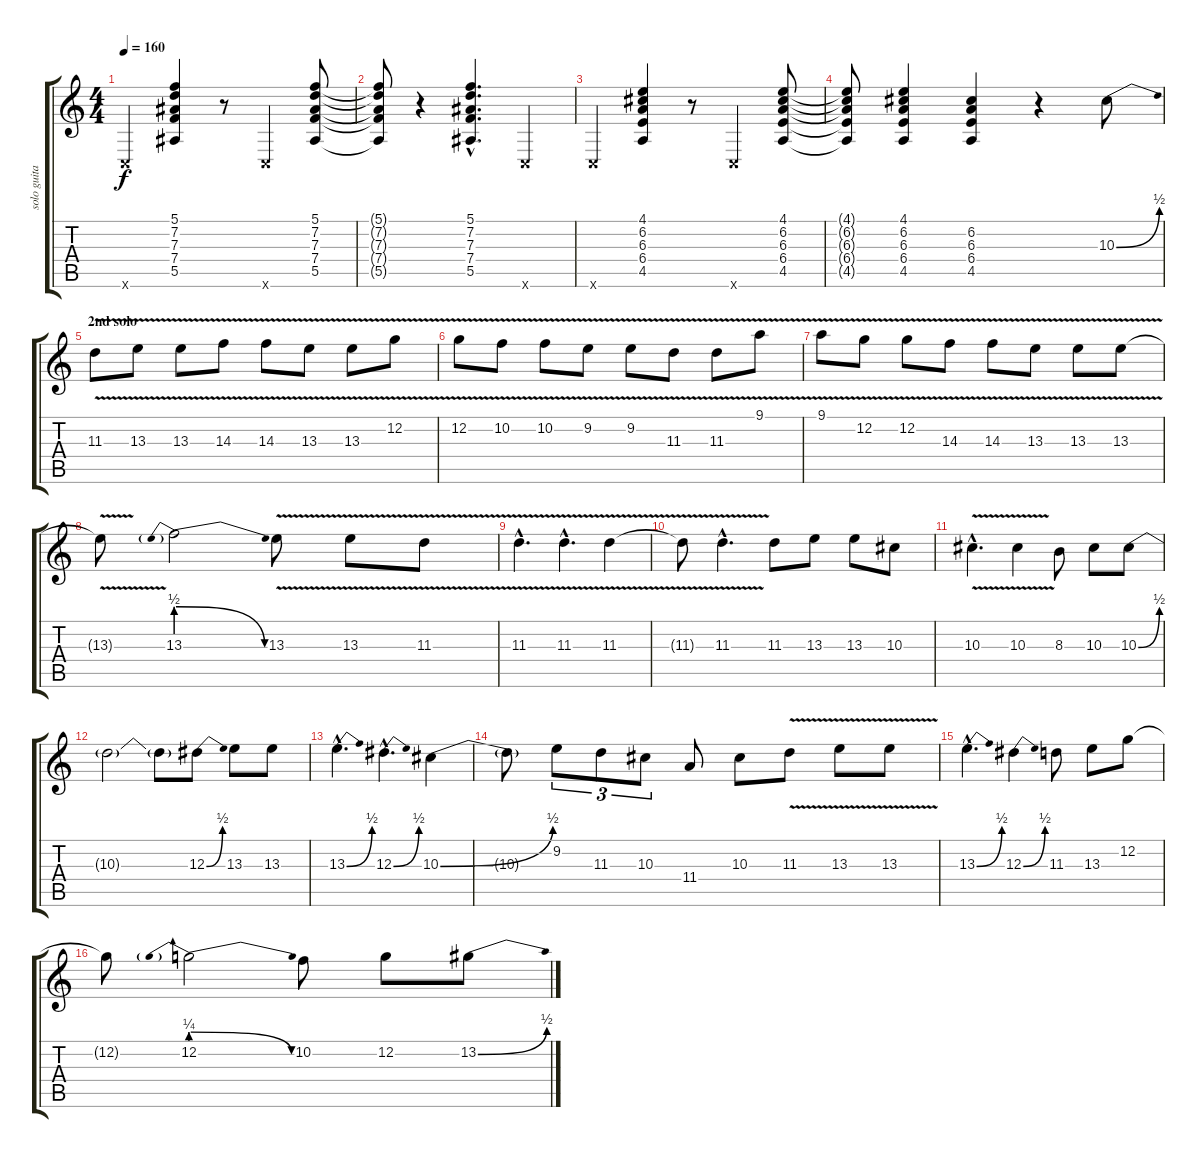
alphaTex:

\track ("solo guitar" "solo guita") {instrument overdrivenguitar}
\staff {score tabs}
\tuning (C4 G3 Eb3 Bb2 F2 C2) {hide}
\ts (4 4)
\tempo 160
\clef g2
\ks c
0.6{x}.4{dy f} (5.1 7.2 7.3 7.4 5.5).4 r.8 0.6{x}.4 (5.1 7.2 7.3 7.4 5.5).8 |
(5.1{t} 7.2{t} 7.3{t} 7.4{t} 5.5{t}).8 r.4 (5.1{hac} 7.2{hac} 7.3{hac} 7.4{hac} 5.5{hac}).4{d} 0.6{x}.4 |
0.6{x}.4 (4.1 6.2 6.3 6.4 4.5).4 r.8 0.6{x}.4 (4.1 6.2 6.3 6.4 4.5).8 |
(4.1{t} 6.2{t} 6.3{t} 6.4{t} 4.5{t}).8 (4.1 6.2 6.3 6.4 4.5).4 (6.2 6.3 6.4 4.5).4 r.4 10.3{be (bend 0 0 60 2)}.8{volume 14} |
\section ("" "2nd solo")
11.3{v}.8 13.3{v}.8 13.3{v}.8 14.3{v}.8 14.3{v}.8 13.3{v}.8 13.3{v}.8 12.2{v}.8 |
12.2{v}.8 10.2{v}.8 10.2{v}.8 9.2{v}.8 9.2{v}.8 11.3{v}.8 11.3{v}.8 9.1{v}.8 |
9.1{v}.8 12.2{v}.8 12.2{v}.8 14.3{v}.8 14.3{v}.8 13.3{v}.8 13.3{v}.8 13.3{v}.8 |
13.3{t}.8 13.3{be (prebendrelease 0 2 60 0)}.2 13.3{v}.8 13.3{v}.8 11.3{v}.8 |
11.3{v hac}.4{d} 11.3{v hac}.4{d} 11.3{v}.4 |
11.3{t}.8 11.3{v hac}.4{d} 11.3.8 13.3.8 13.3.8 10.3.8 |
10.3{v hac}.4{d} 10.3{v}.4 8.3.8 10.3.8 10.3{be (bend 0 0 60 2)}.8 |
10.3{t}.2 10.3{t}.8 12.3{be (bend 0 0 60 2)}.8 13.3.8 13.3.8 |
13.3{be (bend 0 0 60 2) hac}.4{d} 12.3{be (bend 0 0 60 2) hac}.4{d} 10.3{be (bend 0 0 60 2)}.4 |
10.3{t}.8 9.2.8{tu (3 2)} 11.3.8{tu (3 2)} 10.3.8{tu (3 2)} 11.4.8 10.3.8 11.3{v}.8 13.3{v}.8 13.3{v}.8 |
13.3{be (bend 0 0 60 2) hac}.4{d} 12.3{be (bend 0 0 60 2)}.4 11.3.8 13.3.8 12.2.8 |
12.2{t}.8 12.2{be (prebendrelease 0 1 60 0)}.2 10.2.8 12.2.8 13.2{be (bend 0 0 60 2)}.8
